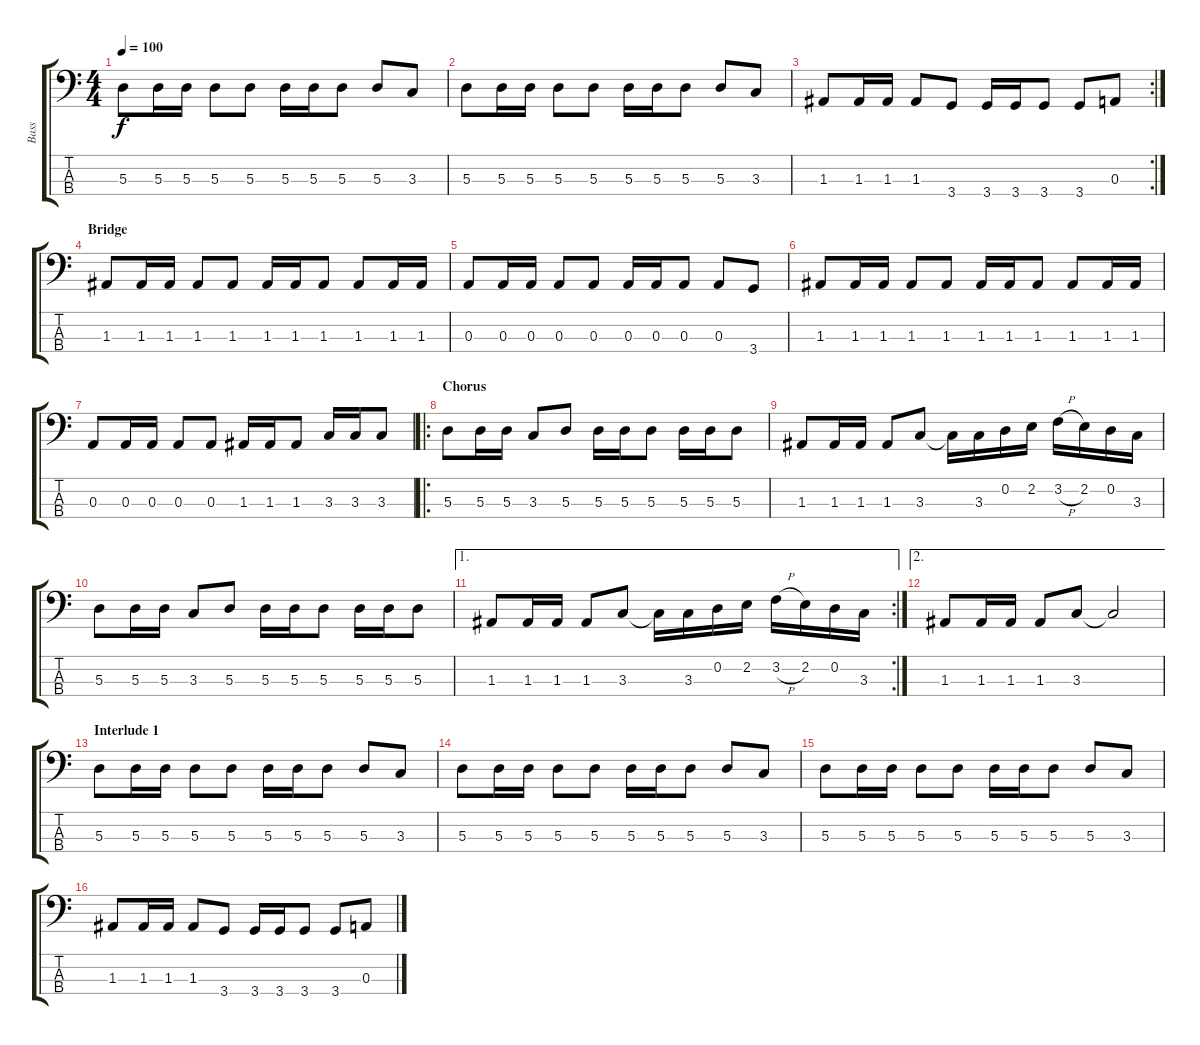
\track ("Bass" "Bass") {instrument electricbassfinger}
\staff {score tabs}
\tuning (G2 D2 A1 E1) {hide}
\ts (4 4)
\tempo 100
\clef f4
\ks c
5.3.8{dy f} 5.3.16 5.3.16 5.3.8 5.3.8 5.3.16 5.3.16 5.3.8 5.3.8 3.3.8 |
5.3.8 5.3.16 5.3.16 5.3.8 5.3.8 5.3.16 5.3.16 5.3.8 5.3.8 3.3.8 |
\rc 2
1.3.8 1.3.16 1.3.16 1.3.8 3.4.8 3.4.16 3.4.16 3.4.8 3.4.8 0.3.8 |
\section ("" "Bridge")
1.3.8 1.3.16 1.3.16 1.3.8 1.3.8 1.3.16 1.3.16 1.3.8 1.3.8 1.3.16 1.3.16 |
0.3.8 0.3.16 0.3.16 0.3.8 0.3.8 0.3.16 0.3.16 0.3.8 0.3.8 3.4.8 |
1.3.8 1.3.16 1.3.16 1.3.8 1.3.8 1.3.16 1.3.16 1.3.8 1.3.8 1.3.16 1.3.16 |
0.3.8 0.3.16 0.3.16 0.3.8 0.3.8 1.3.16 1.3.16 1.3.8 3.3.16 3.3.16 3.3.8 |
\ro
\section ("" "Chorus")
5.3.8 5.3.16 5.3.16 3.3.8 5.3.8 5.3.16 5.3.16 5.3.8 5.3.16 5.3.16 5.3.8 |
1.3.8 1.3.16 1.3.16 1.3.8 3.3.8 3.3{t}.16 3.3.16 0.2.16 2.2.16 3.2{h}.16 2.2.16 0.2.16 3.3.16 |
5.3.8 5.3.16 5.3.16 3.3.8 5.3.8 5.3.16 5.3.16 5.3.8 5.3.16 5.3.16 5.3.8 |
\ae 1
\rc 2
1.3.8 1.3.16 1.3.16 1.3.8 3.3.8 3.3{t}.16 3.3.16 0.2.16 2.2.16 3.2{h}.16 2.2.16 0.2.16 3.3.16 |
\ae 2
1.3.8 1.3.16 1.3.16 1.3.8 3.3.8 3.3{t}.2 |
\section ("" "Interlude 1")
5.3.8 5.3.16 5.3.16 5.3.8 5.3.8 5.3.16 5.3.16 5.3.8 5.3.8 3.3.8 |
5.3.8 5.3.16 5.3.16 5.3.8 5.3.8 5.3.16 5.3.16 5.3.8 5.3.8 3.3.8 |
5.3.8 5.3.16 5.3.16 5.3.8 5.3.8 5.3.16 5.3.16 5.3.8 5.3.8 3.3.8 |
1.3.8 1.3.16 1.3.16 1.3.8 3.4.8 3.4.16 3.4.16 3.4.8 3.4.8 0.3.8
